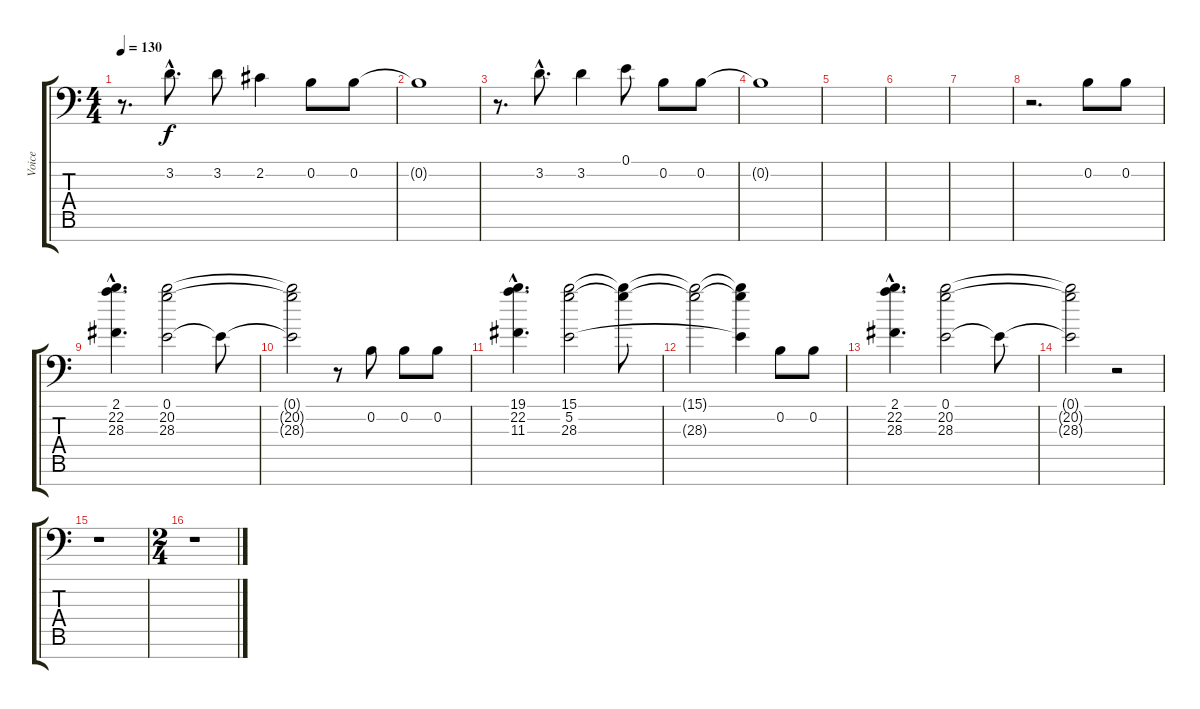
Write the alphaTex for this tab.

\track ("Voice" "Voice") {instrument lead6voice}
\staff {score tabs}
\tuning (E4 B3 G3 D3 A2 E2 C-1) {hide}
\ts (4 4)
\tempo 130
\clef f4
\ks c
r.8{d dy f} 3.2{hac}.8{d} 3.2.8 2.2.4 0.2.8 0.2.8 |
0.2{t}.1 |
r.8{d} 3.2{hac}.8{d} 3.2.4 0.1.8 0.2.8 0.2.8 |
0.2{t}.1 |
|
|
|
r.2{d} 0.2.8 0.2.8 |
(2.1{hac} 22.2{hac} 28.3{hac}).4{d} (0.1 20.2 28.3).2 0.1{t}.8 |
(0.1{t} 20.2{t} 28.3{t}).2 r.8 0.2.8 0.2.8 0.2.8 |
(19.1{hac} 22.2{hac} 11.3{hac}).4{d} (15.1 5.2 28.3).2 (15.1{t} 28.3{t}).8 |
(15.1{t} 28.3{t}).2 (15.1{t} 5.2{t} 28.3{t}).4{instrument lead6voice} 0.2.8 0.2.8 |
(2.1{hac} 22.2{hac} 28.3{hac}).4{d} (0.1 20.2 28.3).2 0.1{t}.8 |
(0.1{t} 20.2{t} 28.3{t}).2 r.2 |
r.1 |
\ts (2 4)
r.1
